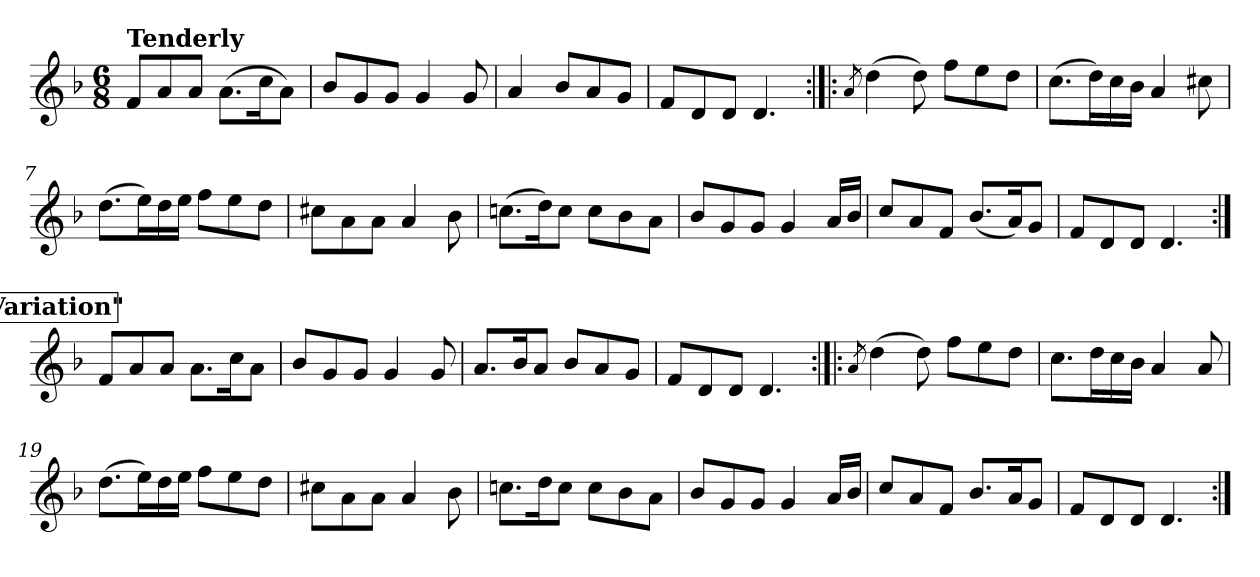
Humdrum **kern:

**kern
*part1
*staff1
*clefG2
*k[b-]
*d:
*M6/8
=1
!LO:TX:a:B:t=Tenderly
8f/L
8a/
8a/J
(>8.a\L
16cc\K
8a\J)
=2
8b-/L
8g/
8g/J
4g/
8g/
=3
4a/
8b-/L
8a/
8g/J
=4
8f/L
8d/
8d/J
4.d/
=5:|!|:
8qa/
(>4dd\
8dd\)
8ff\L
8ee\
8dd\J
=6
(>8.cc\L
16dd\L)
16cc\
16b-\JJ
4a/
8cc#X\
=7
(>8.dd\L
16ee\L)
16dd\
16ee\JJ
8ff\L
8ee\
8dd\J
!!LO:LB:g=z
=8
8cc#X\L
8a\
8a\J
4a/
8b-\
=9
(>8.ccn\L
16dd\K)
8cc\J
8cc\L
8b-\
8a\J
=10
8b-/L
8g/
8g/J
4g/
16a/LL
16b-/JJ
=11
8cc/L
8a/
8f/J
(<8.b-/L
16a/K)
8g/J
=12
8f/L
8d/
8d/J
4.d/
!!LO:REH:place=s1:a:B:fs=14:t="Variation"
=13:|!
8f/L
8a/
8a/J
8.a\L
16cc\K
8a\J
=14
8b-/L
8g/
8g/J
4g/
8g/
!!LO:LB:g=z
=15
8.a/L
16b-/K
8a/J
8b-/L
8a/
8g/J
=16
8f/L
8d/
8d/J
4.d/
=17:|!|:
8qa/
(>4dd\
8dd\)
8ff\L
8ee\
8dd\J
=18
8.cc\L
16dd\L
16cc\
16b-\JJ
4a/
8a/
=19
(>8.dd\L
16ee\L)
16dd\
16ee\JJ
8ff\L
8ee\
8dd\J
=20
8cc#X\L
8a\
8a\J
4a/
8b-\
=21
8.ccn\L
16dd\K
8cc\J
8cc\L
8b-\
8a\J
!!LO:LB:g=z
=22
8b-/L
8g/
8g/J
4g/
16a/LL
16b-/JJ
=23
8cc/L
8a/
8f/J
8.b-/L
16a/K
8g/J
=24
8f/L
8d/
8d/J
4.d/
=:|!
*-
